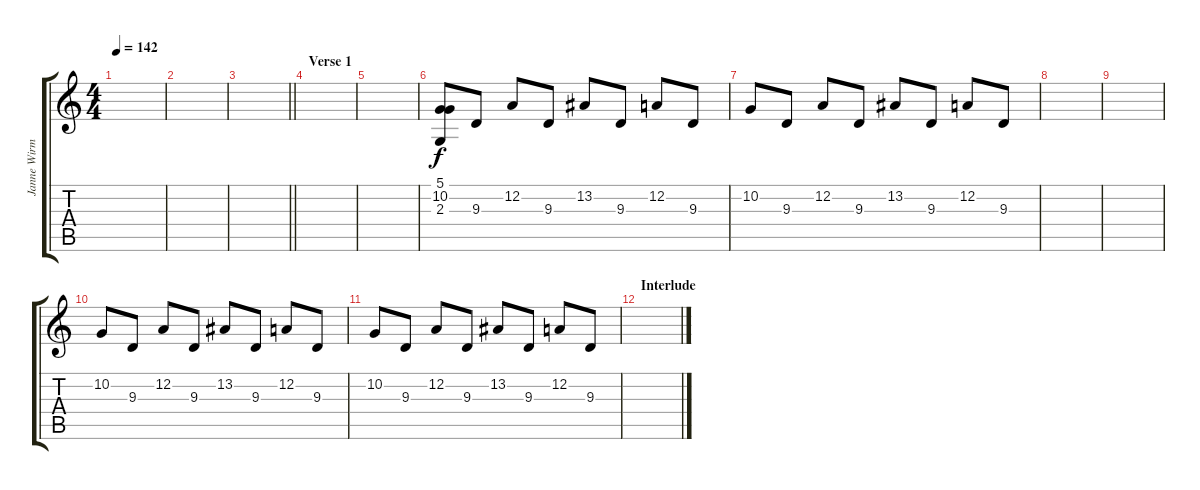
\track ("Janne Wirman (verse)" "Janne Wirm") {instrument tremolostrings}
\staff {score tabs}
\tuning (D4 A3 F3 C3 G2 D2) {hide}
\ts (4 4)
\tempo 142
\clef g2
\ks c
|
|
\barLineRight lightlight
|
\section ("" "Verse 1")
|
|
(5.1 10.2 2.3).8 9.3.8 12.2.8 9.3.8 13.2.8 9.3.8 12.2.8 9.3.8 |
10.2.8 9.3.8 12.2.8 9.3.8 13.2.8 9.3.8 12.2.8 9.3.8 |
|
|
10.2.8 9.3.8 12.2.8 9.3.8 13.2.8 9.3.8 12.2.8 9.3.8 |
10.2.8 9.3.8 12.2.8 9.3.8 13.2.8 9.3.8 12.2.8 9.3.8 |
\section ("" "Interlude")
